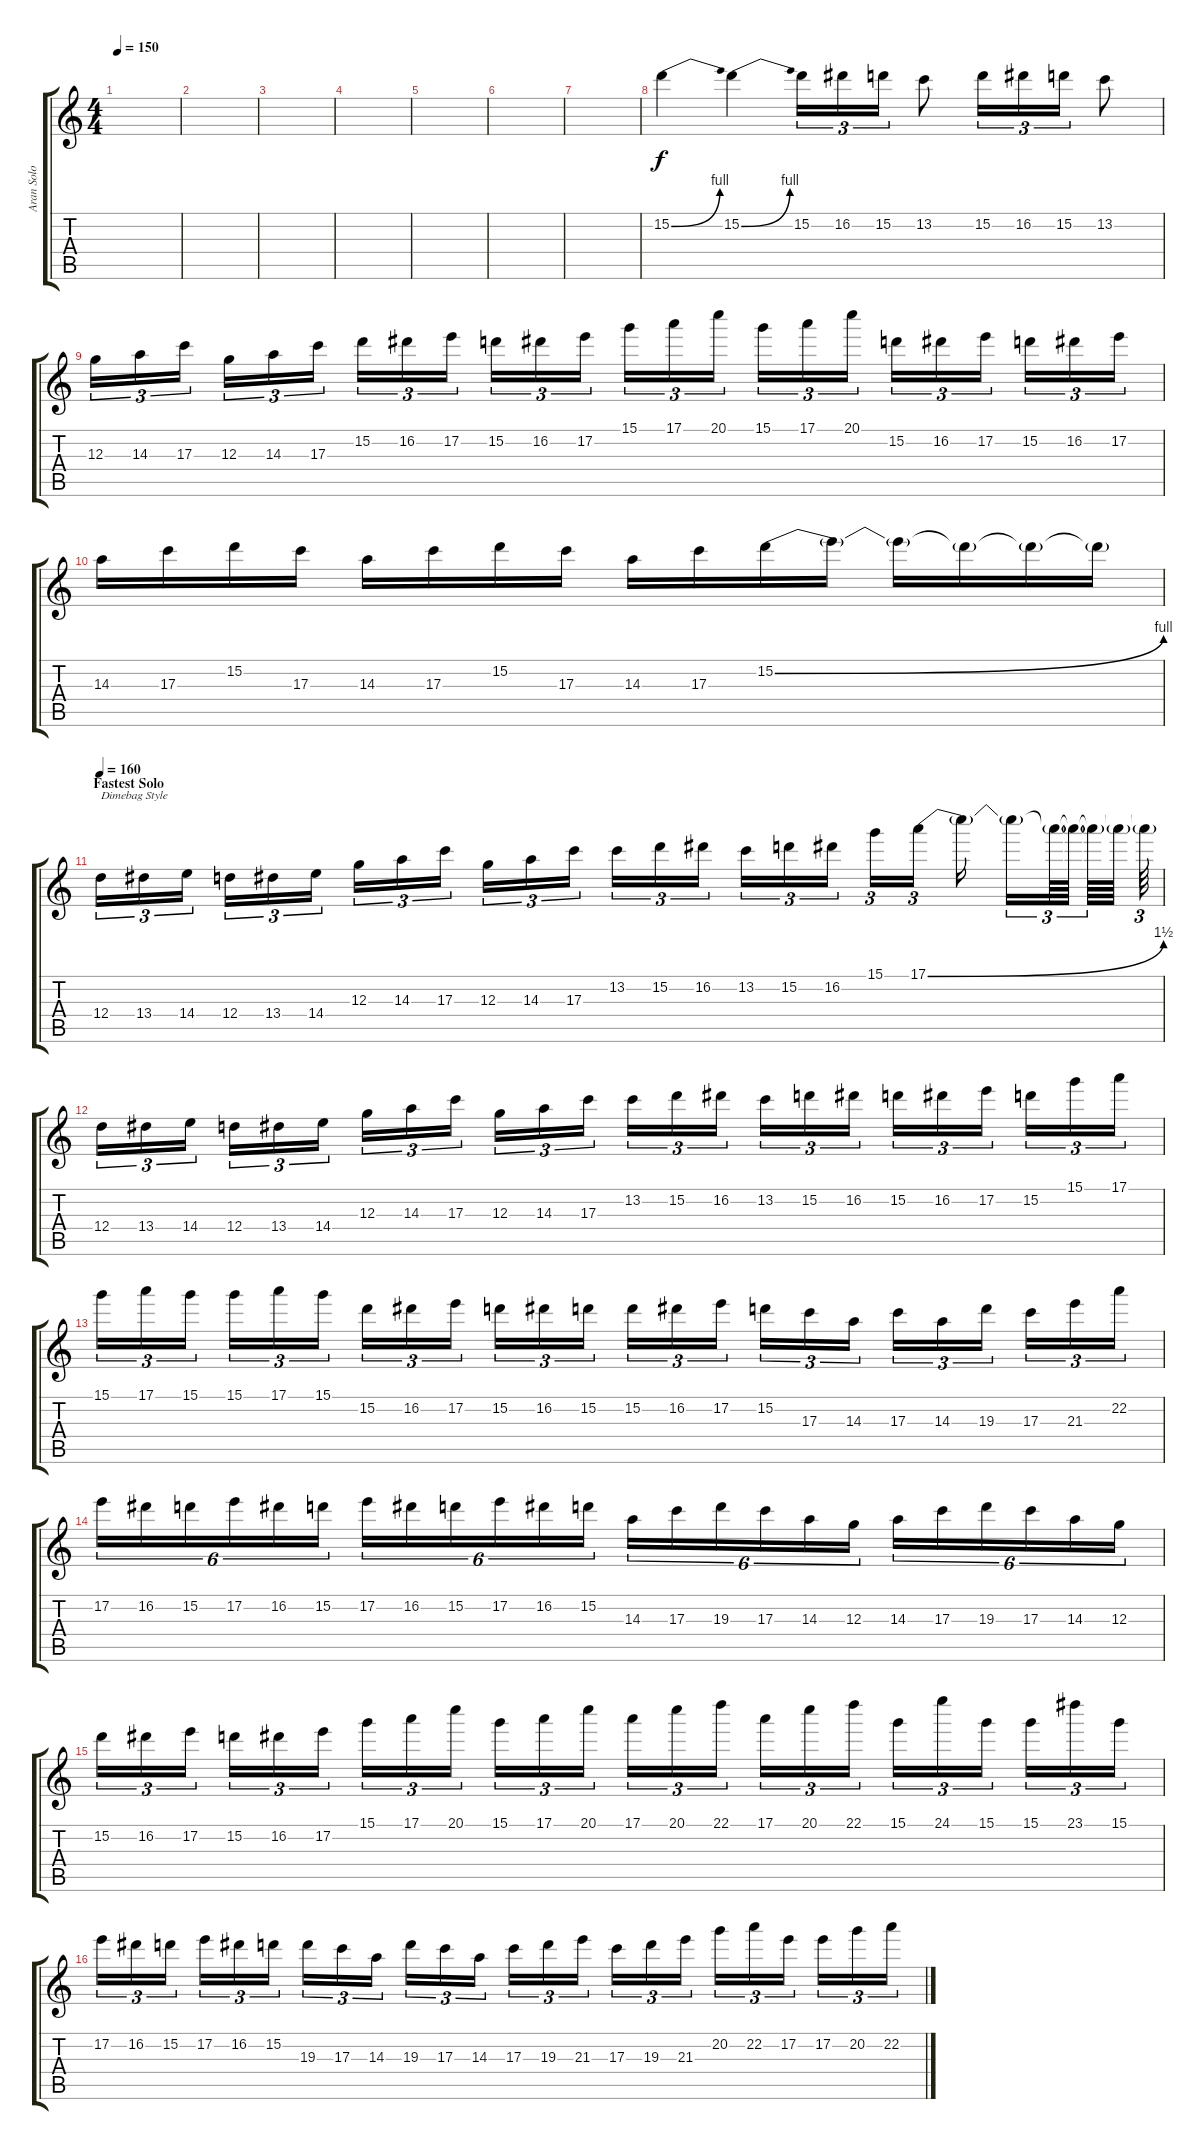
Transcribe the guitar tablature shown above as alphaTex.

\track ("Aran Solo 2" "Aran Solo ") {instrument distortionguitar}
\staff {score tabs}
\tuning (E4 B3 G3 D3 A2 E2) {hide}
\ts (4 4)
\tempo 150
\clef g2
\ks c
|
|
|
|
|
|
|
15.2{be (bend 0 0 60 4)}.4 15.2{be (bend 0 0 60 4)}.4 15.2.16{tu (3 2)} 16.2.16{tu (3 2)} 15.2.16{tu (3 2)} 13.2.8 15.2.16{tu (3 2)} 16.2.16{tu (3 2)} 15.2.16{tu (3 2)} 13.2.8 |
12.3.16{tu (3 2)} 14.3.16{tu (3 2)} 17.3.16{tu (3 2)} 12.3.16{tu (3 2)} 14.3.16{tu (3 2)} 17.3.16{tu (3 2)} 15.2.16{tu (3 2)} 16.2.16{tu (3 2)} 17.2.16{tu (3 2)} 15.2.16{tu (3 2)} 16.2.16{tu (3 2)} 17.2.16{tu (3 2)} 15.1.16{tu (3 2)} 17.1.16{tu (3 2)} 20.1.16{tu (3 2)} 15.1.16{tu (3 2)} 17.1.16{tu (3 2)} 20.1.16{tu (3 2)} 15.2.16{tu (3 2)} 16.2.16{tu (3 2)} 17.2.16{tu (3 2)} 15.2.16{tu (3 2)} 16.2.16{tu (3 2)} 17.2.16{tu (3 2)} |
14.3.16 17.3.16 15.2.16 17.3.16 14.3.16 17.3.16 15.2.16 17.3.16 14.3.16 17.3.16 15.2{be (bend 0 0 60 4)}.16 15.2{t}.16 15.2{t}.16 15.2{t}.16 15.2{t}.16 15.2{t}.16 |
\section ("" "Fastest Solo")
\tempo 160
12.4.16{tu (3 2) txt "Dimebag Style"} 13.4.16{tu (3 2)} 14.4.16{tu (3 2)} 12.4.16{tu (3 2)} 13.4.16{tu (3 2)} 14.4.16{tu (3 2)} 12.3.16{tu (3 2)} 14.3.16{tu (3 2)} 17.3.16{tu (3 2)} 12.3.16{tu (3 2)} 14.3.16{tu (3 2)} 17.3.16{tu (3 2)} 13.2.16{tu (3 2)} 15.2.16{tu (3 2)} 16.2.16{tu (3 2)} 13.2.16{tu (3 2)} 15.2.16{tu (3 2)} 16.2.16{tu (3 2)} 15.1.16{tu (3 2)} 17.1{be (bend 0 0 60 6)}.16{tu (3 2)} 17.1{t}.16 17.1{t}.16{tu (3 2)} 17.1{t}.64{tu (3 2)} 17.1{t}.64{tu (3 2)} 17.1{t}.64 17.1{t}.64 17.1{t}.64{tu (3 2)} |
12.4.16{tu (3 2)} 13.4.16{tu (3 2)} 14.4.16{tu (3 2)} 12.4.16{tu (3 2)} 13.4.16{tu (3 2)} 14.4.16{tu (3 2)} 12.3.16{tu (3 2)} 14.3.16{tu (3 2)} 17.3.16{tu (3 2)} 12.3.16{tu (3 2)} 14.3.16{tu (3 2)} 17.3.16{tu (3 2)} 13.2.16{tu (3 2)} 15.2.16{tu (3 2)} 16.2.16{tu (3 2)} 13.2.16{tu (3 2)} 15.2.16{tu (3 2)} 16.2.16{tu (3 2)} 15.2.16{tu (3 2)} 16.2.16{tu (3 2)} 17.2.16{tu (3 2)} 15.2.16{tu (3 2)} 15.1.16{tu (3 2)} 17.1.16{tu (3 2)} |
15.1.16{tu (3 2)} 17.1.16{tu (3 2)} 15.1.16{tu (3 2)} 15.1.16{tu (3 2)} 17.1.16{tu (3 2)} 15.1.16{tu (3 2)} 15.2.16{tu (3 2)} 16.2.16{tu (3 2)} 17.2.16{tu (3 2)} 15.2.16{tu (3 2)} 16.2.16{tu (3 2)} 15.2.16{tu (3 2)} 15.2.16{tu (3 2)} 16.2.16{tu (3 2)} 17.2.16{tu (3 2)} 15.2.16{tu (3 2)} 17.3.16{tu (3 2)} 14.3.16{tu (3 2)} 17.3.16{tu (3 2)} 14.3.16{tu (3 2)} 19.3.16{tu (3 2)} 17.3.16{tu (3 2)} 21.3.16{tu (3 2)} 22.2.16{tu (3 2)} |
17.2.16{tu (6 4)} 16.2.16{tu (6 4)} 15.2.16{tu (6 4)} 17.2.16{tu (6 4)} 16.2.16{tu (6 4)} 15.2.16{tu (6 4)} 17.2.16{tu (6 4)} 16.2.16{tu (6 4)} 15.2.16{tu (6 4)} 17.2.16{tu (6 4)} 16.2.16{tu (6 4)} 15.2.16{tu (6 4)} 14.3.16{tu (6 4)} 17.3.16{tu (6 4)} 19.3.16{tu (6 4)} 17.3.16{tu (6 4)} 14.3.16{tu (6 4)} 12.3.16{tu (6 4)} 14.3.16{tu (6 4)} 17.3.16{tu (6 4)} 19.3.16{tu (6 4)} 17.3.16{tu (6 4)} 14.3.16{tu (6 4)} 12.3.16{tu (6 4)} |
15.2.16{tu (3 2)} 16.2.16{tu (3 2)} 17.2.16{tu (3 2)} 15.2.16{tu (3 2)} 16.2.16{tu (3 2)} 17.2.16{tu (3 2)} 15.1.16{tu (3 2)} 17.1.16{tu (3 2)} 20.1.16{tu (3 2)} 15.1.16{tu (3 2)} 17.1.16{tu (3 2)} 20.1.16{tu (3 2)} 17.1.16{tu (3 2)} 20.1.16{tu (3 2)} 22.1.16{tu (3 2)} 17.1.16{tu (3 2)} 20.1.16{tu (3 2)} 22.1.16{tu (3 2)} 15.1.16{tu (3 2)} 24.1.16{tu (3 2)} 15.1.16{tu (3 2)} 15.1.16{tu (3 2)} 23.1.16{tu (3 2)} 15.1.16{tu (3 2)} |
17.2.16{tu (3 2)} 16.2.16{tu (3 2)} 15.2.16{tu (3 2)} 17.2.16{tu (3 2)} 16.2.16{tu (3 2)} 15.2.16{tu (3 2)} 19.3.16{tu (3 2)} 17.3.16{tu (3 2)} 14.3.16{tu (3 2)} 19.3.16{tu (3 2)} 17.3.16{tu (3 2)} 14.3.16{tu (3 2)} 17.3.16{tu (3 2)} 19.3.16{tu (3 2)} 21.3.16{tu (3 2)} 17.3.16{tu (3 2)} 19.3.16{tu (3 2)} 21.3.16{tu (3 2)} 20.2.16{tu (3 2)} 22.2.16{tu (3 2)} 17.2.16{tu (3 2)} 17.2.16{tu (3 2)} 20.2.16{tu (3 2)} 22.2.16{tu (3 2)}
